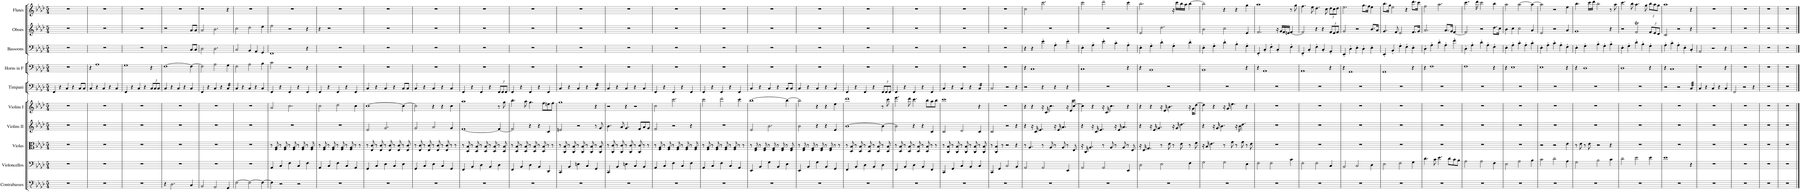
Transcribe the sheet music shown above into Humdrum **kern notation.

**kern	**kern	**kern	**kern	**kern	**kern	**kern	**kern	**kern	**kern
*part10	*part9	*part8	*part7	*part6	*part5	*part4	*part3	*part2	*part1
*staff10	*staff9	*staff8	*staff7	*staff6	*staff5	*staff4	*staff3	*staff2	*staff1
*I"Contrabasses	*I"Violoncellos	*I"Violas	*I"Violins II	*I"Violins I	*I"Timpani	*I"Horns in F	*I"Bassoons	*I"Oboes	*I"Flutes
*I'Cb.	*I'Vc.	*I'Vla.	*I'Vln. II	*I'Vln. I	*I'Timp.	*	*I'Bsn.	*I'Ob.	*I'Fl.
*clefFv4	*clefF4	*clefC3	*clefG2	*clefG2	*clefF4	*clefF4	*clefF4	*clefG2	*clefG2
*	*	*	*	*	*	*ITrd4c7	*	*	*
*k[b-e-a-d-]	*k[b-e-a-d-]	*k[b-e-a-d-]	*k[b-e-a-d-]	*k[b-e-a-d-]	*k[b-e-a-d-]	*k[b-e-a-d-]	*k[b-e-a-d-]	*k[b-e-a-d-]	*k[b-e-a-d-]
*M5/4	*M5/4	*M5/4	*M5/4	*M5/4	*M5/4	*M5/4	*M5/4	*M5/4	*M5/4
=1	=1	=1	=1	=1	=1	=1	=1	=1	=1
4%5r	4%5r	4%5r	4%5r	4%5r	4FF/	4%5r	4%5r	4%5r	4%5r
.	.	.	.	.	4r	.	.	.	.
.	.	.	.	.	4C/	.	.	.	.
.	.	.	.	.	4r	.	.	.	.
.	.	.	.	.	8C/L	.	.	.	.
.	.	.	.	.	8C/J	.	.	.	.
=2	=2	=2	=2	=2	=2	=2	=2	=2	=2
4%5r	4%5r	4%5r	4%5r	4%5r	4C/	4r	4%5r	4%5r	4%5r
.	.	.	.	.	4r	1A-	.	.	.
.	.	.	.	.	4C/	.	.	.	.
.	.	.	.	.	4r	.	.	.	.
.	.	.	.	.	4C/	.	.	.	.
=3	=3	=3	=3	=3	=3	=3	=3	=3	=3
4%5r	4%5r	4%5r	4%5r	4%5r	4FF/	1G	4%5r	4%5r	4%5r
.	.	.	.	.	4r	.	.	.	.
.	.	.	.	.	4C/	.	.	.	.
.	.	.	.	.	4r	.	.	.	.
*	*	*	*	*	*Xbrackettup	*	*	*	*
.	.	.	.	.	12C/L	4r	.	.	.
.	.	.	.	.	12C/	.	.	.	.
.	.	.	.	.	12C/J	.	.	.	.
=4	=4	=4	=4	=4	=4	=4	=4	=4	=4
4r	4%5r	4%5r	4%5r	4%5r	4C/	[1F	1r	1r	4%5r
2.DD-\	.	.	.	.	4r	.	.	.	.
.	.	.	.	.	4C/	.	.	.	.
.	.	.	.	.	4r	.	.	.	.
4CC/	.	.	.	.	4C/	4F\_	8C/L	8a-/L	.
.	.	.	.	.	.	.	8C/J	8a-/J	.
=5	=5	=5	=5	=5	=5	=5	=5	=5	=5
2BBB-/	4%5r	4%5r	4%5r	4%5r	4FF/	2F\]	2D-\	2a-/	1r
.	.	.	.	.	4r	.	.	.	.
2AAA-/	.	.	.	.	4C/	2A-\	2.D-\	2.b-\	.
.	.	.	.	.	4r	.	.	.	.
*	*	*	*	*	*tremolo	*	*	*	*
4GGG/	.	.	.	.	16C/LL	4G\	.	.	4r
.	.	.	.	.	16C/	.	.	.	.
.	.	.	.	.	16C/	.	.	.	.
.	.	.	.	.	16C/JJ	.	.	.	.
*	*	*	*	*	*Xtremolo	*	*	*	*
=6	=6	=6	=6	=6	=6	=6	=6	=6	=6
[2FF\	4%5r	4%5r	4%5r	4%5r	4C/	2F\	2C/	2cc\	4%5r
.	.	.	.	.	4r	.	.	.	.
2FF\_	.	.	.	.	4C/	2A-\	4BB-/	2dd-\	.
.	.	.	.	.	4r	.	4AA-/	.	.
4FF\_	.	.	.	.	4C/	4B-\	4GG/	4ee-\	.
=7	=7	=7	=7	=7	=7	=7	=7	=7	=7
4FF\]	4AA-/	8r	4%5r	2a-/	4FF/	2c\	1FF	2ff\	4%5r
.	.	8F/ 8A-/	.	.	.	.	.	.	.
2r	4C/	8r	.	.	4r	.	.	.	.
.	.	8F/ 8A-/	.	.	.	.	.	.	.
.	4F\	8r	.	2.cc\	4FF/	2r	.	2r	.
.	.	8F/ 8A-/	.	.	.	.	.	.	.
2r	4C/	8r	.	.	4r	.	.	.	.
.	.	8F/ 8A-/	.	.	.	.	.	.	.
.	4F\	8r	.	.	4FF/	4r	4r	4r	.
.	.	8F/ 8A-/	.	.	.	.	.	.	.
=8	=8	=8	=8	=8	=8	=8	=8	=8	=8
4%5r	4AA-/	8r	4%5r	2cc\	4FF/	4%5r	4%5r	4r	4%5r
.	.	8F/ 8A-/	.	.	.	.	.	.	.
.	4C/	8r	.	.	4r	.	.	1r	.
.	.	8F/ 8A-/	.	.	.	.	.	.	.
.	4F\	8r	.	2dd-\	4FF/	.	.	.	.
.	.	8F/ 8A-/	.	.	.	.	.	.	.
.	4C/	8r	.	.	4r	.	.	.	.
.	.	8F/ 8A-/	.	.	.	.	.	.	.
.	4AA-/	8r	.	4cc\	4FF/	.	.	.	.
.	.	8r	.	.	.	.	.	.	.
=9	=9	=9	=9	=9	=9	=9	=9	=9	=9
4%5r	4GG/	8r	2e-/	[1cc	4C/	4%5r	4%5r	4%5r	4%5r
.	.	8E-/ 8c/	.	.	.	.	.	.	.
.	4C/	8r	.	.	4r	.	.	.	.
.	.	8E-/ 8c/	.	.	.	.	.	.	.
.	4E-\	8r	2.g/	.	4C/	.	.	.	.
.	.	8E-/ 8c/	.	.	.	.	.	.	.
.	4C/	8r	.	.	4r	.	.	.	.
.	.	8E-/ 8c/	.	.	.	.	.	.	.
.	4E-\	8r	.	4cc\_	8C/L	.	.	.	.
.	.	8E-/ 8c/	.	.	8C/J	.	.	.	.
=10	=10	=10	=10	=10	=10	=10	=10	=10	=10
4%5r	4GG/	8r	2g/	2cc\]	4C/	4%5r	4%5r	4%5r	4%5r
.	.	8E-/ 8c/	.	.	.	.	.	.	.
.	4C/	8r	.	.	4r	.	.	.	.
.	.	8E-/ 8c/	.	.	.	.	.	.	.
.	4E-\	8r	2a-/	4r	4C/	.	.	.	.
.	.	8E-/ 8c/	.	.	.	.	.	.	.
.	4C/	8r	.	4r	4r	.	.	.	.
.	.	8E-/ 8c/	.	.	.	.	.	.	.
.	4GG/	8r	4g/	4cc\	4C/	.	.	.	.
.	.	8r	.	.	.	.	.	.	.
=11	=11	=11	=11	=11	=11	=11	=11	=11	=11
4%5r	4FF/	8r	[1f	1aa-	4FF/	4%5r	4%5r	4%5r	4%5r
.	.	8D-/ 8B-/	.	.	.	.	.	.	.
.	4BB-/	8r	.	.	4r	.	.	.	.
.	.	8D-/ 8B-/	.	.	.	.	.	.	.
.	4D-\	8r	.	.	4FF/	.	.	.	.
.	.	8D-/ 8B-/	.	.	.	.	.	.	.
.	4BB-/	8r	.	.	4r	.	.	.	.
.	.	8D-/ 8B-/	.	.	.	.	.	.	.
.	4D-\	8r	4f/_	8r	12FF/L	.	.	.	.
.	.	.	.	.	12FF/	.	.	.	.
.	.	8D-/ 8B-/	.	8gg\	.	.	.	.	.
.	.	.	.	.	12FF/J	.	.	.	.
=12	=12	=12	=12	=12	=12	=12	=12	=12	=12
4%5r	4FF/	8r	2f/]	4.bb-\	4FF/	4%5r	4%5r	4%5r	4%5r
.	.	8D-/ 8B-/	.	.	.	.	.	.	.
.	4BB-/	8r	.	.	4r	.	.	.	.
.	.	8D-/ 8B-/	.	8aa-\	.	.	.	.	.
.	4D-\	8r	4r	4.gg\	4FF/	.	.	.	.
.	.	8D-/ 8B-/	.	.	.	.	.	.	.
.	4BB-/	8r	4r	.	4r	.	.	.	.
.	.	8D-/ 8B-/	.	8ff\L	.	.	.	.	.
.	4DD-/	8r	4c/	8een\	4FF/	.	.	.	.
.	.	8r	.	8ff\J	.	.	.	.	.
=13	=13	=13	=13	=13	=13	=13	=13	=13	=13
4%5r	4CC/	8r	2en/	1gg	4C/	4%5r	4%5r	4%5r	4%5r
.	.	8C/ 8B-/	.	.	.	.	.	.	.
.	4BB-/	8r	.	.	4r	.	.	.	.
.	.	8C/ 8B-/	.	.	.	.	.	.	.
.	4En\	8r	2r	.	4C/	.	.	.	.
.	.	8C/ 8B-/	.	.	.	.	.	.	.
.	4C/	8r	.	.	4r	.	.	.	.
.	.	8C/ 8B-/	.	.	.	.	.	.	.
*	*	*	*	*	*tremolo	*	*	*	*
.	4GG/	8r	8r	4r	16C/LL	.	.	.	.
.	.	.	.	.	16C/	.	.	.	.
.	.	8C/ 8B-/	8g/	.	16C/	.	.	.	.
.	.	.	.	.	16C/JJ	.	.	.	.
*	*	*	*	*	*Xtremolo	*	*	*	*
=14	=14	=14	=14	=14	=14	=14	=14	=14	=14
4%5r	4CC/	8r	4.b-\	2r	4C/	4%5r	4%5r	4%5r	4%5r
.	.	8C/ 8c/	.	.	.	.	.	.	.
.	4BB-/	8r	.	.	4r	.	.	.	.
.	.	8C/ 8c/	8a-/	.	.	.	.	.	.
.	4En\	8r	4.g/	4r	4C/	.	.	.	.
.	.	8C/ 8c/	.	.	.	.	.	.	.
.	4C/	8r	.	2r	4r	.	.	.	.
.	.	8C/ 8c/	8f/L	.	.	.	.	.	.
.	4BB-/	8r	8a-/	.	4C/	.	.	.	.
.	.	8r	8g/J	.	.	.	.	.	.
=15	=15	=15	=15	=15	=15	=15	=15	=15	=15
4%5r	4AA-/	8r	2f/	2cc\	4FF/	4%5r	4%5r	4%5r	4%5r
.	.	8F/ 8A-/	.	.	.	.	.	.	.
.	4C/	8r	.	.	4r	.	.	.	.
.	.	8F/ 8A-/	.	.	.	.	.	.	.
.	4F\	8r	2r	2.ccc\	4FF/	.	.	.	.
.	.	8F/ 8A-/	.	.	.	.	.	.	.
.	4C/	8r	.	.	4r	.	.	.	.
.	.	8F/ 8A-/	.	.	.	.	.	.	.
.	4F\	8r	4r	.	4FF/	.	.	.	.
.	.	8F/ 8A-/	.	.	.	.	.	.	.
=16	=16	=16	=16	=16	=16	=16	=16	=16	=16
4%5r	4AA-/	8r	4%5r	2ccc\	4FF/	4%5r	4%5r	4%5r	4%5r
.	.	8F/ 8A-/	.	.	.	.	.	.	.
.	4C/	8r	.	.	4r	.	.	.	.
.	.	8F/ 8A-/	.	.	.	.	.	.	.
.	4F\	8r	.	2ddd-\	4FF/	.	.	.	.
.	.	8F/ 8A-/	.	.	.	.	.	.	.
.	4C/	8r	.	.	4r	.	.	.	.
.	.	8F/ 8A-/	.	.	.	.	.	.	.
.	4AA-/	8r	.	4ccc\	4FF/	.	.	.	.
.	.	8r	.	.	.	.	.	.	.
=17	=17	=17	=17	=17	=17	=17	=17	=17	=17
4%5r	4EE-/	8r	2e-/	[1bb-	4C/	4%5r	4%5r	4%5r	4%5r
.	.	8E-/ 8G/	.	.	.	.	.	.	.
.	4BB-/	8r	.	.	4r	.	.	.	.
.	.	8E-/ 8G/	.	.	.	.	.	.	.
.	4G\	8r	2.b-\	.	4C/	.	.	.	.
.	.	8E-/ 8G/	.	.	.	.	.	.	.
.	4BB-/	8r	.	.	4r	.	.	.	.
.	.	8E-/ 8G/	.	.	.	.	.	.	.
.	4E-\	8r	.	4bb-\_	8C/L	.	.	.	.
.	.	8E-/ 8G/	.	.	8C/J	.	.	.	.
=18	=18	=18	=18	=18	=18	=18	=18	=18	=18
4%5r	4EE-/	8r	2b-\	2bb-\]	4C/	4%5r	4%5r	4%5r	4%5r
.	.	8E-/ 8G/	.	.	.	.	.	.	.
.	4BB-/	8r	.	.	4r	.	.	.	.
.	.	8E-/ 8G/	.	.	.	.	.	.	.
.	4G\	8r	4r	4r	4C/	.	.	.	.
.	.	8E-/ 8G/	.	.	.	.	.	.	.
.	4BB-/	8r	4r	4r	4r	.	.	.	.
.	.	8E-/ 8G/	.	.	.	.	.	.	.
.	4GG/	8r	4e-/	4ee-\	4C/	.	.	.	.
.	.	8r	.	.	.	.	.	.	.
=19	=19	=19	=19	=19	=19	=19	=19	=19	=19
4%5r	4FF/	8r	[1b-	1ddd-	4FF/	4%5r	4%5r	4%5r	4%5r
.	.	8D-/ 8B-/	.	.	.	.	.	.	.
.	4BB-/	8r	.	.	4r	.	.	.	.
.	.	8D-/ 8B-/	.	.	.	.	.	.	.
.	4D-\	8r	.	.	4FF/	.	.	.	.
.	.	8D-/ 8B-/	.	.	.	.	.	.	.
.	4BB-/	8r	.	.	4r	.	.	.	.
.	.	8D-/ 8B-/	.	.	.	.	.	.	.
.	4D-\	8r	4b-\_	8r	12FF/L	.	.	.	.
.	.	.	.	.	12FF/	.	.	.	.
.	.	8D-/ 8B-/	.	8ccc\	.	.	.	.	.
.	.	.	.	.	12FF/J	.	.	.	.
=20	=20	=20	=20	=20	=20	=20	=20	=20	=20
4%5r	4FF/	8r	2b-\]	4.eee-\	4FF/	4%5r	4%5r	4%5r	4%5r
.	.	8D-/ 8B-/	.	.	.	.	.	.	.
.	4BB-/	8r	.	.	4r	.	.	.	.
.	.	8D-/ 8B-/	.	8ddd-\	.	.	.	.	.
.	4D-\	8r	4r	4.ccc\	4FF/	.	.	.	.
.	.	8D-/ 8B-/	.	.	.	.	.	.	.
.	4BB-/	8r	4r	.	4r	.	.	.	.
.	.	8D-/ 8B-/	.	8bb-\L	.	.	.	.	.
.	4FF/	8r	4c/	8aa-\	4FF/	.	.	.	.
.	.	8r	.	8bb-\J	.	.	.	.	.
=21	=21	=21	=21	=21	=21	=21	=21	=21	=21
4%5r	4CC/	8r	2c/	1ccc	4C/	4%5r	4%5r	4%5r	4%5r
.	.	8C/ 8B-/	.	.	.	.	.	.	.
.	4GG/	8r	.	.	4r	.	.	.	.
.	.	8C/ 8B-/	.	.	.	.	.	.	.
.	4C/	8r	2d-/	.	4C/	.	.	.	.
.	.	8C/ 8B-/	.	.	.	.	.	.	.
.	4BB-/	8r	.	.	4r	.	.	.	.
.	.	8C/ 8B-/	.	.	.	.	.	.	.
*	*	*	*	*	*tremolo	*	*	*	*
.	4C/	8r	4c/	4r	16C/LL	.	.	.	.
.	.	.	.	.	16C/	.	.	.	.
.	.	8C/ 8B-/	.	.	16C/	.	.	.	.
.	.	.	.	.	16C/JJ	.	.	.	.
*	*	*	*	*	*Xtremolo	*	*	*	*
=22	=22	=22	=22	=22	=22	=22	=22	=22	=22
4%5r	4CC/	8r	2c/	4%5r	2C/	4%5r	4%5r	4%5r	4%5r
.	.	4C/ 4B-/	.	.	.	.	.	.	.
.	4GG/	.	.	.	.	.	.	.	.
.	.	8r	.	.	.	.	.	.	.
.	2C/	2r	2r	.	2r	.	.	.	.
.	4BB-/	4r	4r	.	4r	.	.	.	.
=23	=23	=23	=23	=23	=23	=23	=23	=23	=23
4%5r	2AA-/	8r	4r	4r	2r	4r	4r	4%5r	2cc\
.	.	4.A-/	.	.	.	.	.	.	.
.	.	.	16r	4r	.	1C	4r	.	.
.	.	.	16c/	.	.	.	.	.	.
.	.	.	4.e-/	.	.	.	.	.	.
.	2AA-/	8r	.	16r	4r	.	4e-'\	.	2.ccc\
.	.	.	.	16c/	.	.	.	.	.
.	.	8A-/	.	4.cc\	.	.	.	.	.
.	.	8r	16r	.	4r	.	4A-'\	.	.
.	.	.	16e-/	.	.	.	.	.	.
.	.	8A-/	4.a-/	.	.	.	.	.	.
.	4EE-/	8r	.	16r	4r	.	4e-'\	.	.
.	.	.	.	16e-/KL	.	.	.	.	.
.	.	8E-/	.	[8cc/J	.	.	.	.	.
=24	=24	=24	=24	=24	=24	=24	=24	=24	=24
4%5r	2AA-/	16r	4r	4cc\]	4%5r	1C	4E-'\	4%5r	2ccc\
.	.	16C/	.	.	.	.	.	.	.
.	.	4.A-/	.	.	.	.	.	.	.
.	.	.	16r	4r	.	.	4A-'\	.	.
.	.	.	16c/	.	.	.	.	.	.
.	.	.	4.e-/	.	.	.	.	.	.
.	2AA-/	8r	.	16r	.	.	4e-'\	.	2ddd-\
.	.	.	.	16c/	.	.	.	.	.
.	.	8A-/	.	4.cc\	.	.	.	.	.
.	.	8r	16r	.	.	.	4c'\	.	.
.	.	.	16e-/	.	.	.	.	.	.
.	.	8A-/	4.a-/	.	.	.	.	.	.
.	4EE-/	8r	.	4r	.	4r	4A-'\	.	4ccc\
.	.	8E-/	.	.	.	.	.	.	.
=25	=25	=25	=25	=25	=25	=25	=25	=25	=25
4%5r	2D-\	16r	4r	4r	4%5r	4r	4E-'\	2e-/	2.bb-\
.	.	16E-/	.	.	.	.	.	.	.
.	.	4.G/	.	.	.	.	.	.	.
.	.	.	16r	4r	.	1BB-	4G'\	.	.
.	.	.	16e-/	.	.	.	.	.	.
.	.	.	4.g/	.	.	.	.	.	.
.	2E-\	8r	.	16r	.	.	4d-'\	2.dd-\	.
.	.	.	.	16e-/	.	.	.	.	.
.	.	8e-\	.	4.b-\	.	.	.	.	.
.	.	8r	16r	.	.	.	4G'\	.	16r
.	.	.	16g/	.	.	.	.	.	16ccc\LL
.	.	8e-\	4.dd-\	.	.	.	.	.	16bb-\
.	.	.	.	.	.	.	.	.	16aa-\JJ
.	4F\	8r	.	16r	.	.	4d-'\	.	[4bb-\
.	.	.	.	16g\KL	.	.	.	.	.
.	.	8f\	.	[8dd-\J	.	.	.	.	.
=26	=26	=26	=26	=26	=26	=26	=26	=26	=26
4%5r	2G\	16r	4r	4dd-\]	4%5r	1BB-	4E-'\	2b-\	2bb-\]
.	.	16B-/	.	.	.	.	.	.	.
.	.	4.e-\	.	.	.	.	.	.	.
.	.	.	16r	4r	.	.	4G'\	.	.
.	.	.	16g/	.	.	.	.	.	.
.	.	.	4.b-\	.	.	.	.	.	.
.	2G\	8r	.	16r	.	.	4d-'\	2cc\	4r
.	.	.	.	16g/	.	.	.	.	.
.	.	8g\	.	4.ee-\	.	.	.	.	.
.	.	8r	16r	.	.	.	4B-'\	.	4r
.	.	.	16b-\	.	.	.	.	.	.
.	.	8g\	4.dd-\	.	.	.	.	.	.
.	4E-\	8r	.	4r	.	4r	4G'\	4e-/	4gg\
.	.	8e-\	.	.	.	.	.	.	.
=27	=27	=27	=27	=27	=27	=27	=27	=27	=27
4%5r	2F\	4%5r	4%5r	4%5r	4%5r	4r	4FF'/	2.f/	1aa-
.	.	.	.	.	.	1AA-	4C'/	.	.
.	2F\	.	.	.	.	.	4F'\	.	.
.	.	.	.	.	.	.	4C'/	16r	.
.	.	.	.	.	.	.	.	16g/LL	.
.	.	.	.	.	.	.	.	16f/	.
.	.	.	.	.	.	.	.	16en/JJ	.
.	4c\	.	.	.	.	.	4F'\	[4f/	8r
.	.	.	.	.	.	.	.	.	8gg\
=28	=28	=28	=28	=28	=28	=28	=28	=28	=28
4%5r	2F\	4%5r	4%5r	4%5r	4%5r	1AA-	4FF'/	2f/]	4.ff\
.	.	.	.	.	.	.	4C'/	.	.
.	.	.	.	.	.	.	.	.	8ee-\
.	2F\	.	.	.	.	.	4F'\	4r	4.dd-\
.	.	.	.	.	.	.	4C'/	4r	.
.	.	.	.	.	.	.	.	.	8cc\
*	*	*	*	*	*	*	*	*Xbrackettup	*Xbrackettup
.	4C/	.	.	.	.	4r	4AA-'/	12f/L	12dd-\L
.	.	.	.	.	.	.	.	12e-/	12cc\
.	.	.	.	.	.	.	.	12f/J	12dd-\J
=29	=29	=29	=29	=29	=29	=29	=29	=29	=29
4%5r	2BB-/	4%5r	4%5r	4%5r	4%5r	4r	4EE-'/	2g/	2.ee-\
.	.	.	.	.	.	1GG	4D-'\	.	.
.	2C/	.	.	.	.	.	4E-'\	2r	.
.	.	.	.	.	.	.	4D-'\	.	8.gg\L
.	.	.	.	.	.	.	.	.	16ff\Jk
.	4D-\	.	.	.	.	.	4E-'\	8.b-/L	4ee-\
.	.	.	.	.	.	.	.	16a-/Jk	.
=30	=30	=30	=30	=30	=30	=30	=30	=30	=30
4%5r	2E-\	4%5r	4%5r	4%5r	4%5r	1GG	4EE-'/	4.g/	8.bb-\L
.	.	.	.	.	.	.	.	.	16gg\Jk
.	.	.	.	.	.	.	4BB-'/	.	2ee-\
.	.	.	.	.	.	.	.	8f/	.
.	2F\	.	.	.	.	.	4G'\	2e-/	.
.	.	.	.	.	.	.	4F'\	.	4r
.	4G\	.	.	.	.	4r	4E-'\	8.f/L	8.ddd-\L
.	.	.	.	.	.	.	.	16g/Jk	16ccc\Jk
=31	=31	=31	=31	=31	=31	=31	=31	=31	=31
4%5r	4.d-\	4%5r	4%5r	4%5r	4%5r	4r	4D-'\	2.a-/	2ff\
.	.	.	.	.	.	1F	4A-'\	.	.
.	8c\	.	.	.	.	.	.	.	.
.	4.e-\	.	.	.	.	.	4d-'\	.	2.aa-\
.	.	.	.	.	.	.	4A-'\	8.a-/L	.
.	8d-\L	.	.	.	.	.	.	.	.
.	.	.	.	.	.	.	.	16g/Jk	.
.	8c\	.	.	.	.	.	4f'\	[4f/	.
.	8B-\J	.	.	.	.	.	.	.	.
=32	=32	=32	=32	=32	=32	=32	=32	=32	=32
4%5r	2A-\	4%5r	4%5r	4%5r	4%5r	1F	4D-'\	2f/]	4..ccc\
.	.	.	.	.	.	.	4A-'\	.	.
.	.	.	.	.	.	.	.	.	16ddd-\
.	2A-\	.	.	.	.	.	4d-'\	2r	2ccc\
.	.	.	.	.	.	.	4A-'\	.	.
.	4F\	.	.	.	.	4r	4F'\	8.dd-\L	4bb-\
.	.	.	.	.	.	.	.	16cc\Jk	.
=33	=33	=33	=33	=33	=33	=33	=33	=33	=33
4%5r	2E-\	4%5r	4%5r	4%5r	4%5r	4r	4E-'\	4b-\	2aa-\
.	.	.	.	.	.	1E-	4A-'\	4cc\	.
.	2A-\	.	.	.	.	.	4c'\	2cc\	[2aa-\
.	.	.	.	.	.	.	4A-'\	.	.
.	4B-\	.	.	.	.	.	4c'\	4a-/	4aa-\_
=34	=34	=34	=34	=34	=34	=34	=34	=34	=34
4%5r	2c\	2r	4%5r	4%5r	4%5r	1E-	4E-'\	2e-/	2aa-\]
.	.	.	.	.	.	.	4A-'\	.	.
.	2d-\	2r	.	.	.	.	4c'\	2r	2r
.	.	.	.	.	.	.	4A-'\	.	.
.	4A-\	4e-\	.	.	.	4r	4F'\	4a-/	4ee-\
=35	=35	=35	=35	=35	=35	=35	=35	=35	=35
4%5r	2G\	8r	4%5r	4%5r	4%5r	4r	4E-'\	1g	4.bb-\
.	.	8e-\	.	.	.	.	.	.	.
.	.	8r	.	.	.	1D-	4G'\	.	.
.	.	8e-\	.	.	.	.	.	.	16ccc\LL
.	.	.	.	.	.	.	.	.	16ddd-\JJ
.	2B-\	2r	.	.	.	.	4B-'\	.	2bb-\
.	.	.	.	.	.	.	4G'\	.	.
.	4c\	4r	.	.	.	.	4B-'\	4r	8r
.	.	.	.	.	.	.	.	.	8aa-\
=36	=36	=36	=36	=36	=36	=36	=36	=36	=36
4%5r	2d-\	4%5r	4%5r	4%5r	4%5r	1D-	4E-'\	2r	4.ccc\
.	.	.	.	.	.	.	4G'\	.	.
.	.	.	.	.	.	.	.	.	8bb-\
.	2e-\	.	.	.	.	.	4d-'\	2fT/	4.aa-\
.	.	.	.	.	.	.	4B-'\	.	.
.	.	.	.	.	.	.	.	.	8gg\
.	4e-\	.	.	.	.	4r	4G'\	12f/L	12bb-\L
.	.	.	.	.	.	.	.	12e-/	12aa-\
.	.	.	.	.	.	.	.	12d-/J	12gg\J
=37	=37	=37	=37	=37	=37	=37	=37	=37	=37
4%5r	1e-	4%5r	4%5r	4%5r	2r	4r	4A-'\	2c/	1aa-
.	.	.	.	.	.	1C	4c'\	.	.
.	.	.	.	.	2r	.	4A-'\	2r	.
.	.	.	.	.	.	.	4E-'\	.	.
*	*	*	*	*	*tremolo	*	*	*	*
.	4r	.	.	.	32C/LLL	.	4C'/	4r	4r
.	.	.	.	.	32C/	.	.	.	.
.	.	.	.	.	32C/	.	.	.	.
.	.	.	.	.	32C/	.	.	.	.
.	.	.	.	.	32C/	.	.	.	.
.	.	.	.	.	32C/	.	.	.	.
.	.	.	.	.	32C/	.	.	.	.
.	.	.	.	.	32C/JJJ	.	.	.	.
*	*	*	*	*	*Xtremolo	*	*	*	*
=38	=38	=38	=38	=38	=38	=38	=38	=38	=38
4%5r	4%5r	4%5r	4%5r	4%5r	4C/	1r	2AA-/	4%5r	4%5r
.	.	.	.	.	4r	.	.	.	.
.	.	.	.	.	4C/	.	2r	.	.
.	.	.	.	.	4r	.	.	.	.
.	.	.	.	.	4C/	4r	4r	.	.
=39	=39	=39	=39	=39	=39	=39	=39	=39	=39
4%5r	4%5r	4%5r	4%5r	4%5r	2FF/	4%5r	4%5r	4%5r	4%5r
.	.	.	.	.	2r	.	.	.	.
.	.	.	.	.	4r	.	.	.	.
=40	=40	=40	=40	=40	=40	=40	=40	=40	=40
4%5r	4%5r	4%5r	4%5r	4%5r	4%5r	4%5r	4%5r	4%5r	4%5r
=41	=41	=41	=41	=41	=41	=41	=41	=41	=41
4%5r	4%5r	4%5r	4%5r	4%5r	4%5r	4%5r	4%5r	4%5r	4%5r
==	==	==	==	==	==	==	==	==	==
*-	*-	*-	*-	*-	*-	*-	*-	*-	*-
